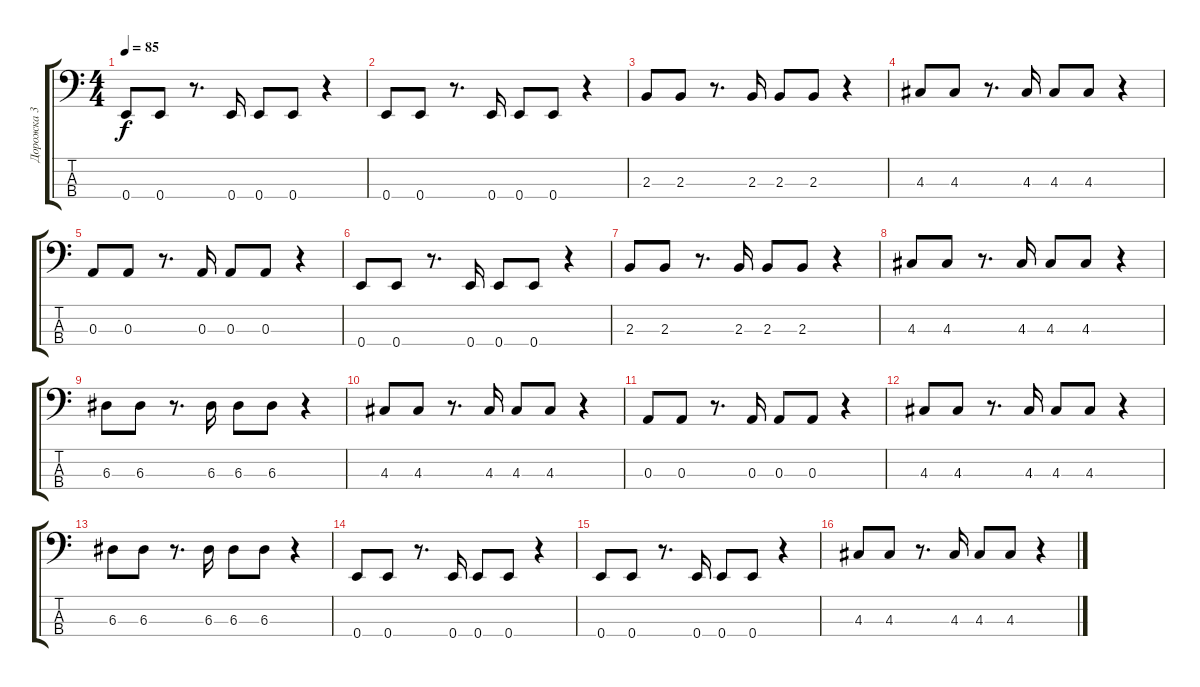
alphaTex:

\track ("Дорожка 3" "Дорожка 3") {instrument electricbassfinger}
\staff {score tabs}
\tuning (G2 D2 A1 E1) {hide}
\ts (4 4)
\tempo 85
\clef f4
\ks c
0.4.8{dy f} 0.4.8 r.8{d} 0.4.16 0.4.8 0.4.8 r.4 |
0.4.8 0.4.8 r.8{d} 0.4.16 0.4.8 0.4.8 r.4 |
2.3.8 2.3.8 r.8{d} 2.3.16 2.3.8 2.3.8 r.4 |
4.3.8 4.3.8 r.8{d} 4.3.16 4.3.8 4.3.8 r.4 |
0.3.8 0.3.8 r.8{d} 0.3.16 0.3.8 0.3.8 r.4 |
0.4.8 0.4.8 r.8{d} 0.4.16 0.4.8 0.4.8 r.4 |
2.3.8 2.3.8 r.8{d} 2.3.16 2.3.8 2.3.8 r.4 |
4.3.8 4.3.8 r.8{d} 4.3.16 4.3.8 4.3.8 r.4 |
6.3.8 6.3.8 r.8{d} 6.3.16 6.3.8 6.3.8 r.4 |
4.3.8 4.3.8 r.8{d} 4.3.16 4.3.8 4.3.8 r.4 |
0.3.8 0.3.8 r.8{d} 0.3.16 0.3.8 0.3.8 r.4 |
4.3.8 4.3.8 r.8{d} 4.3.16 4.3.8 4.3.8 r.4 |
6.3.8 6.3.8 r.8{d} 6.3.16 6.3.8 6.3.8 r.4 |
0.4.8 0.4.8 r.8{d} 0.4.16 0.4.8 0.4.8 r.4 |
0.4.8 0.4.8 r.8{d} 0.4.16 0.4.8 0.4.8 r.4 |
4.3.8 4.3.8 r.8{d} 4.3.16 4.3.8 4.3.8 r.4
